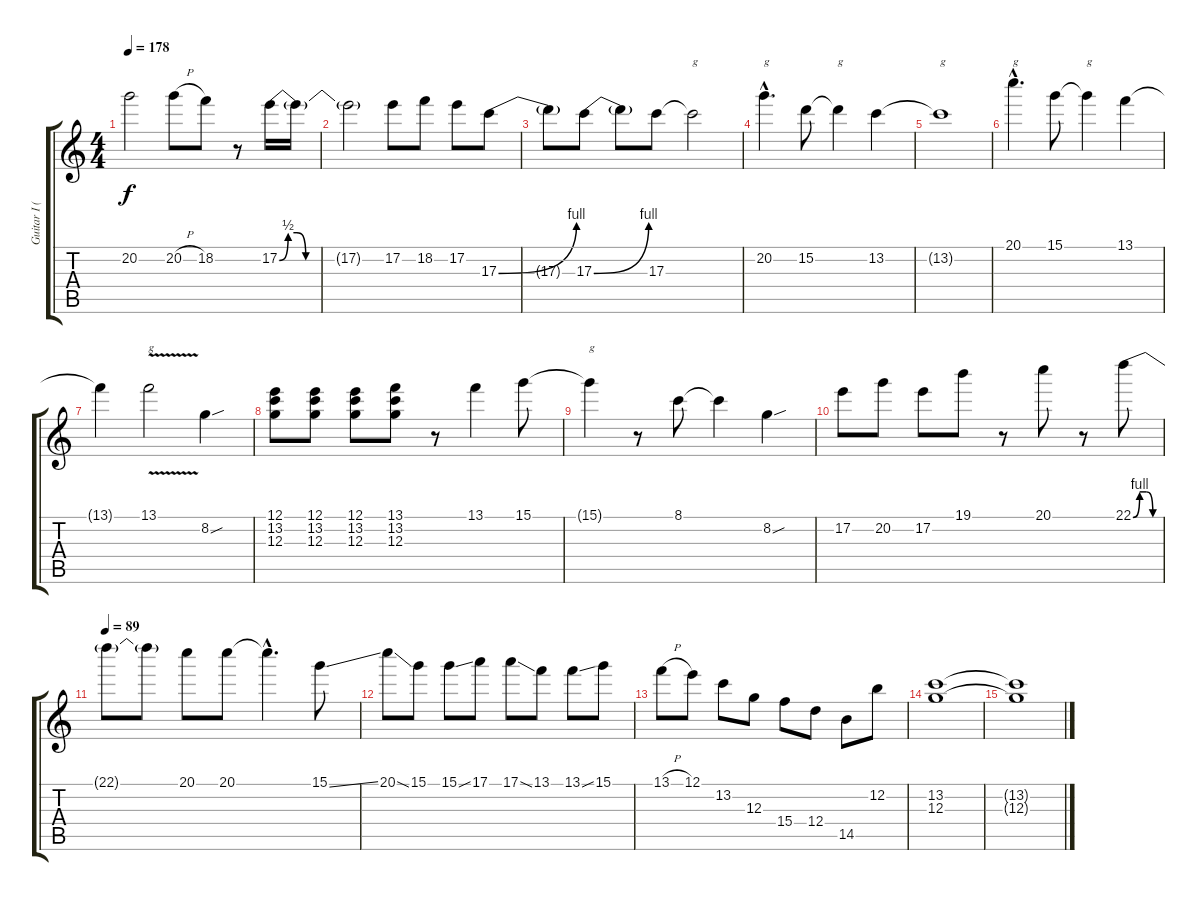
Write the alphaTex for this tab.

\track ("Guitar I (Daita)" "Guitar I (") {instrument distortionguitar}
\staff {score tabs}
\tuning (E4 B3 G3 D3 A2 E2) {hide}
\ts (4 4)
\tempo 178
\clef g2
\ks c
20.2{t}.2{dy f} 20.2{h}.8 18.2.8 r.8 17.2{be (custom 0 0 5 2 10 2 15 0 60 0)}.16 17.2{t}.16 |
17.2{t}.2 17.2.8 18.2.8 17.2.8 17.3{be (bend 0 0 60 4)}.8 |
17.3{t}.8 17.3{be (bend 0 0 60 4)}.8 17.3{t}.8 17.3.8 17.3{t}.2{txt "g"} |
20.2{hac}.4{d txt "g"} 15.2.8 15.2{t}.4{txt "g"} 13.2.4 |
13.2{t}.1{txt "g"} |
20.1{hac}.4{d txt "g"} 15.1.8 15.1{t}.4{txt "g"} 13.1.4 |
13.1{t}.4 13.1{v}.2{txt "g"} 8.2{sou}.4 |
(12.1 13.2 12.3).8 (12.1 13.2 12.3).8 (12.1 13.2 12.3).8 (13.1 13.2 12.3).8 r.8 13.1.4 15.1.8 |
15.1{t}.4{txt "g"} r.8 8.1.8 8.1{t}.4 8.2{sou}.4 |
17.2.8 20.2.8 17.2.8 19.1.8 r.8 20.1.8 r.8 22.1{be (custom 0 0 15 4 30 4 45 0 60 0)}.8 |
\tempo 89
22.1{t}.8 22.1{t}.8 20.1.8 20.1.8 20.1{hac t}.4{d} 15.1{ss}.8 |
20.1{ss}.8 15.1.8 15.1{ss}.8 17.1.8 17.1{ss}.8 13.1.8 13.1{ss}.8 15.1.8 |
13.1{h}.8 12.1.8 13.2.8 12.3.8 15.4.8 12.4.8 14.5.8 12.2.8 |
(13.2 12.3).1 |
(13.2{t} 12.3{t}).1
